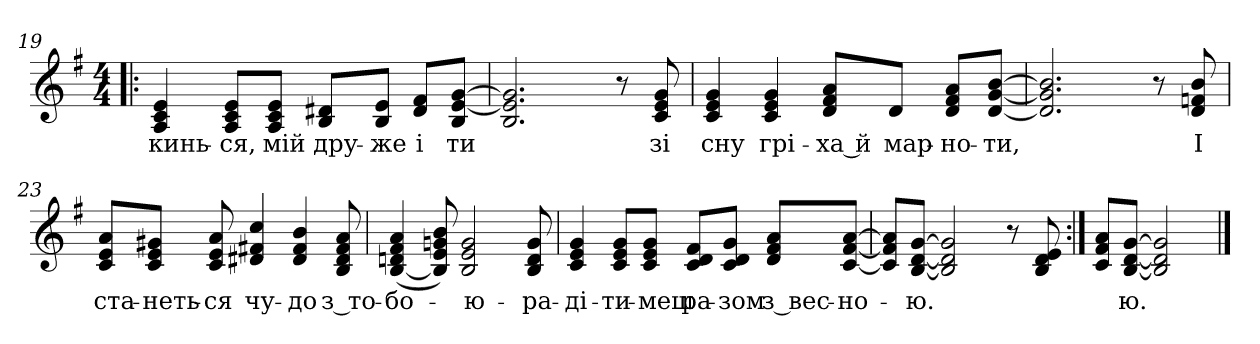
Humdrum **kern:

**kern	**text
*part1	*part1
*staff1	*staff1
*clefG2	*
*k[f#]	*
*G:	*
*M4/4	*
=19!|:	=19!|:
!	!LO:LY:b:color=#000000
4Ai/ 4ci 4ei	-кинь-
!	!LO:LY:b:color=#000000
8Ai/ 8ci/ 8ei/L	-ся,
!	!LO:LY:b:color=#000000
8Ai/ 8ci/ 8ei/J	мій
!	!LO:LY:b:color=#000000
8Bi/ 8d#Xi/L	дру-
!	!LO:LY:b:color=#000000
8Bi/ 8ei/J	-же
!	!LO:LY:b:color=#000000
8d#i/ 8f#i/L	і
!	!LO:LY:b:color=#000000
8Bi/ [<8ei/ [>8gi/J	ти
!!LO:LB:g=z
=20	=20
2.Bi/ 2.ei] 2.gi]	.
8r	.
!	!LO:LY:b:color=#000000
8ci/ 8ei 8gi	зі
=21	=21
!	!LO:LY:b:color=#000000
4ci/ 4ei 4gi	сну
!	!LO:LY:b:color=#000000
4ci/ 4ei 4gi	грі-
!	!LO:LY:b:color=#000000
8di/ 8f#i/ 8ai/L	-ха й
!	!LO:LY:b:color=#000000
8di/J	мар-
!	!LO:LY:b:color=#000000
8di/ 8f#i/ 8ai/L	-но-
!	!LO:LY:b:color=#000000
[<8di/ [<8gi/ [>8bi/J	-ти,
=22	=22
2.di/] 2.gi] 2.bi]	.
8r	.
!	!LO:LY:b:color=#000000
8di/ 8fni 8bi	І
=23	=23
!	!LO:LY:b:color=#000000
8ci/ 8ei/ 8ai/L	ста-
!	!LO:LY:b:color=#000000
8ci/ 8ei/ 8g#Xi/J	-неть-
!	!LO:LY:b:color=#000000
8ci/ 8ei 8ai	-ся
!	!LO:LY:b:color=#000000
4d#Xi/ 4f#Xi 4cci	чу-
!	!LO:LY:b:color=#000000
4d#i/ 4f#i 4bi	-до
!	!LO:LY:b:color=#000000
8Bi/ 8d#i 8f#i 8ai	з то-
!!LO:LB:g=z
=24	=24
!	!LO:LY:b:color=#000000
([<4Bi/ 4dni 4f#i 4ai	-бо-
8Bi/] 8ei 8gni 8bi)	.
!	!LO:LY:b:color=#000000
2Bi/ 2ei 2gi	-ю-
!	!LO:LY:b:color=#000000
8Bi/ 8di 8gi	-ра-
=25	=25
!	!LO:LY:b:color=#000000
4ci/ 4ei 4gi	-ді-
!	!LO:LY:b:color=#000000
8ci/ 8ei/ 8gi/L	-ти-
!	!LO:LY:b:color=#000000
8ci/ 8ei/ 8gi/J	-меш
!	!LO:LY:b:color=#000000
8ci/ 8di/ 8f#i/L	ра-
!	!LO:LY:b:color=#000000
8ci/ 8di/ 8gi/J	-зом
!	!LO:LY:b:color=#000000
8di/ 8f#i/ 8ai/L	з вес-
!	!LO:LY:b:color=#000000
[<8ci/ [<8f#i/ [>8ai/J	-но-
=26	=26
8ci]/ 8f#i]/ 8ai]/L	.
!	!LO:LY:b:color=#000000
[<8Bi/ [<8di/ [>8gi/J	-ю.
2Bi/] 2di] 2gi]	.
!	!LO:LY:b:color=#000000
8r	Про/-
8Bi/ 8di 8ei	.
=27:|!	=27:|!
8ci/ 8f#i/ 8ai/L	.
!	!LO:LY:b:color=#000000
[<8Bi/ [<8di/ [>8gi/J	-ю.
2Bi/] 2di] 2gi]	.
==	==
*-	*-
